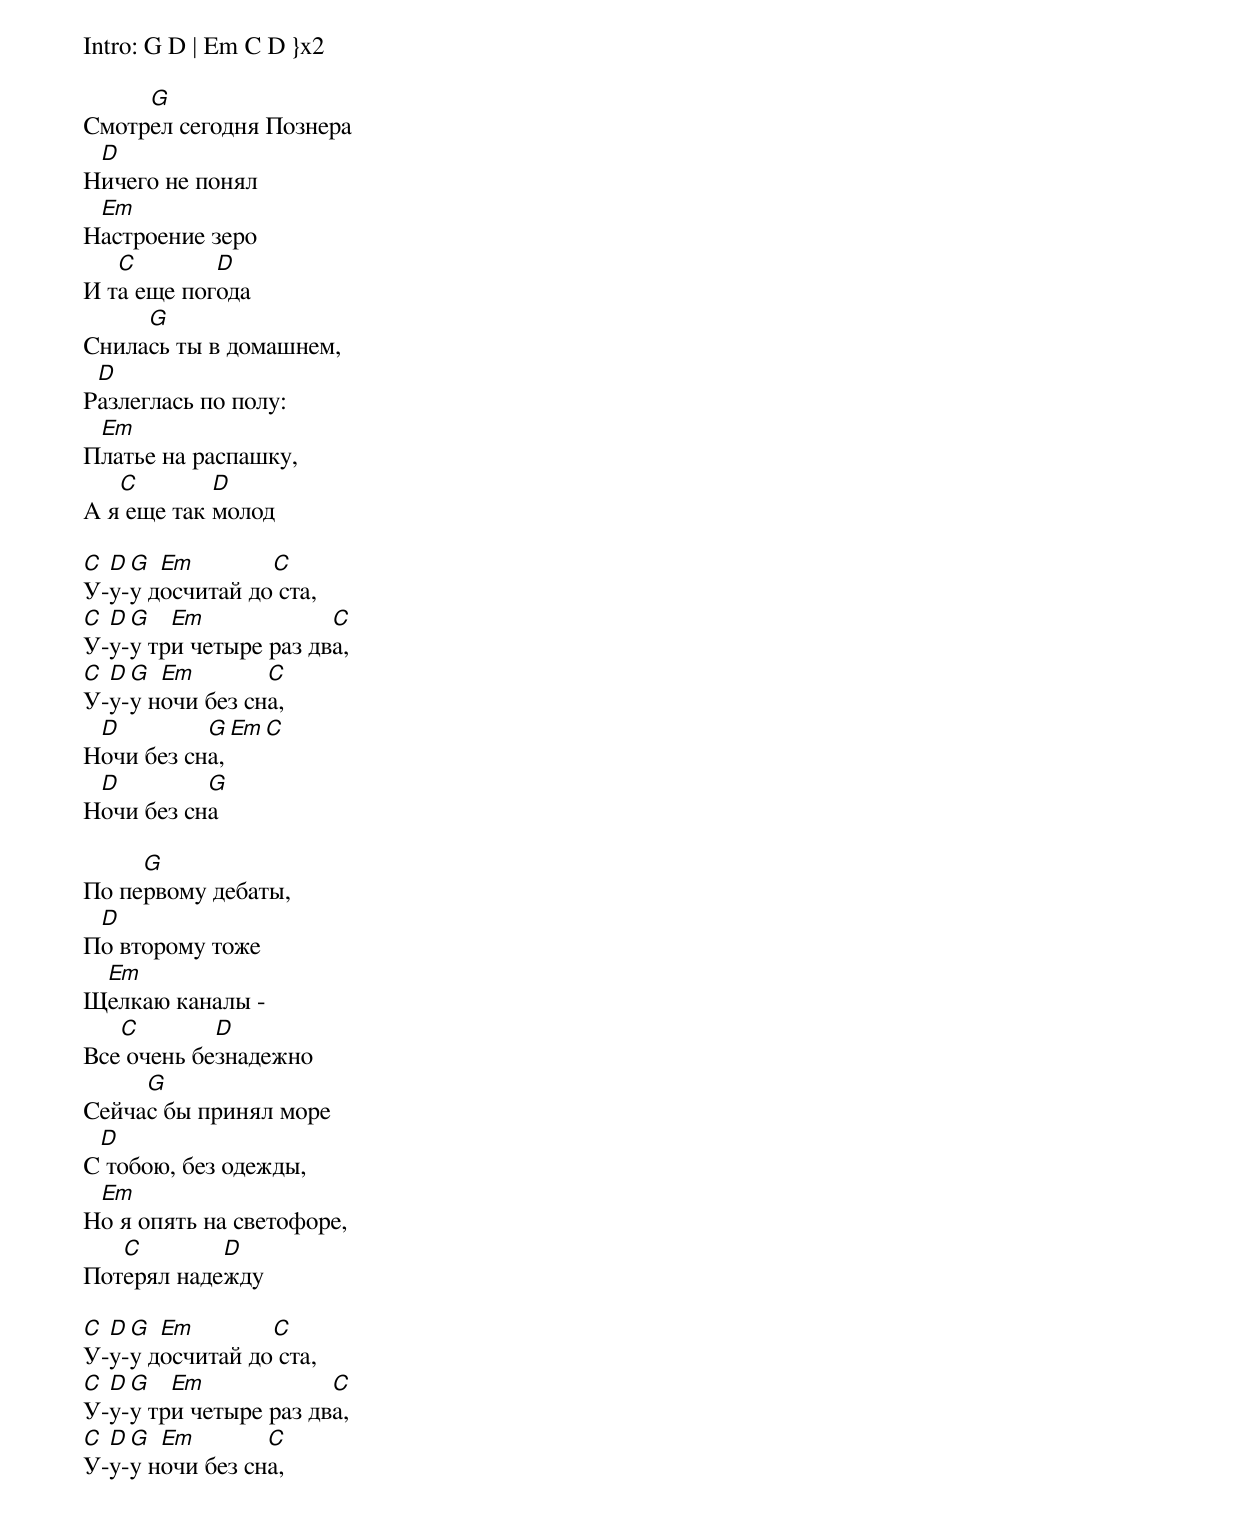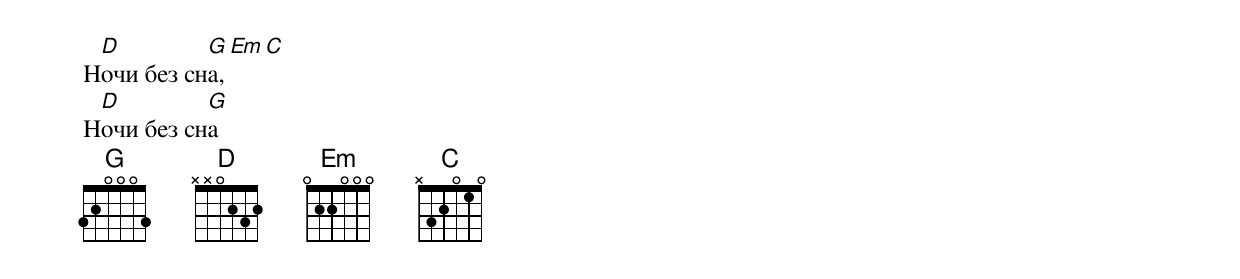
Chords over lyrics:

Intro: G D | Em C D }x2

     G
Смотрел сегодня Познера
 D
Ничего не понял
 Em
Настроение зеро
   C        D
И та еще погода
     G
Снилась ты в домашнем,
 D
Разлеглась по полу:
 Em
Платье на распашку,
   C        D
А я еще так молод

C D G  Em        C
У-у-у досчитай до ста,
C D G   Em             C
У-у-у три четыре раз два,
C D G  Em        C
У-у-у ночи без сна,
 D         G Em C
Ночи без сна,
 D         G
Ночи без сна

     G
По первому дебаты,
 D
По второму тоже
 Em
Щелкаю каналы -
   C        D
Все очень безнадежно
     G
Сейчас бы принял море
 D
С тобою, без одежды,
 Em
Но я опять на светофоре,
   C        D
Потерял надежду

C D G  Em        C
У-у-у досчитай до ста,
C D G   Em             C
У-у-у три четыре раз два,
C D G  Em        C
У-у-у ночи без сна,
 D         G Em C
Ночи без сна,
 D         G
Ночи без сна
